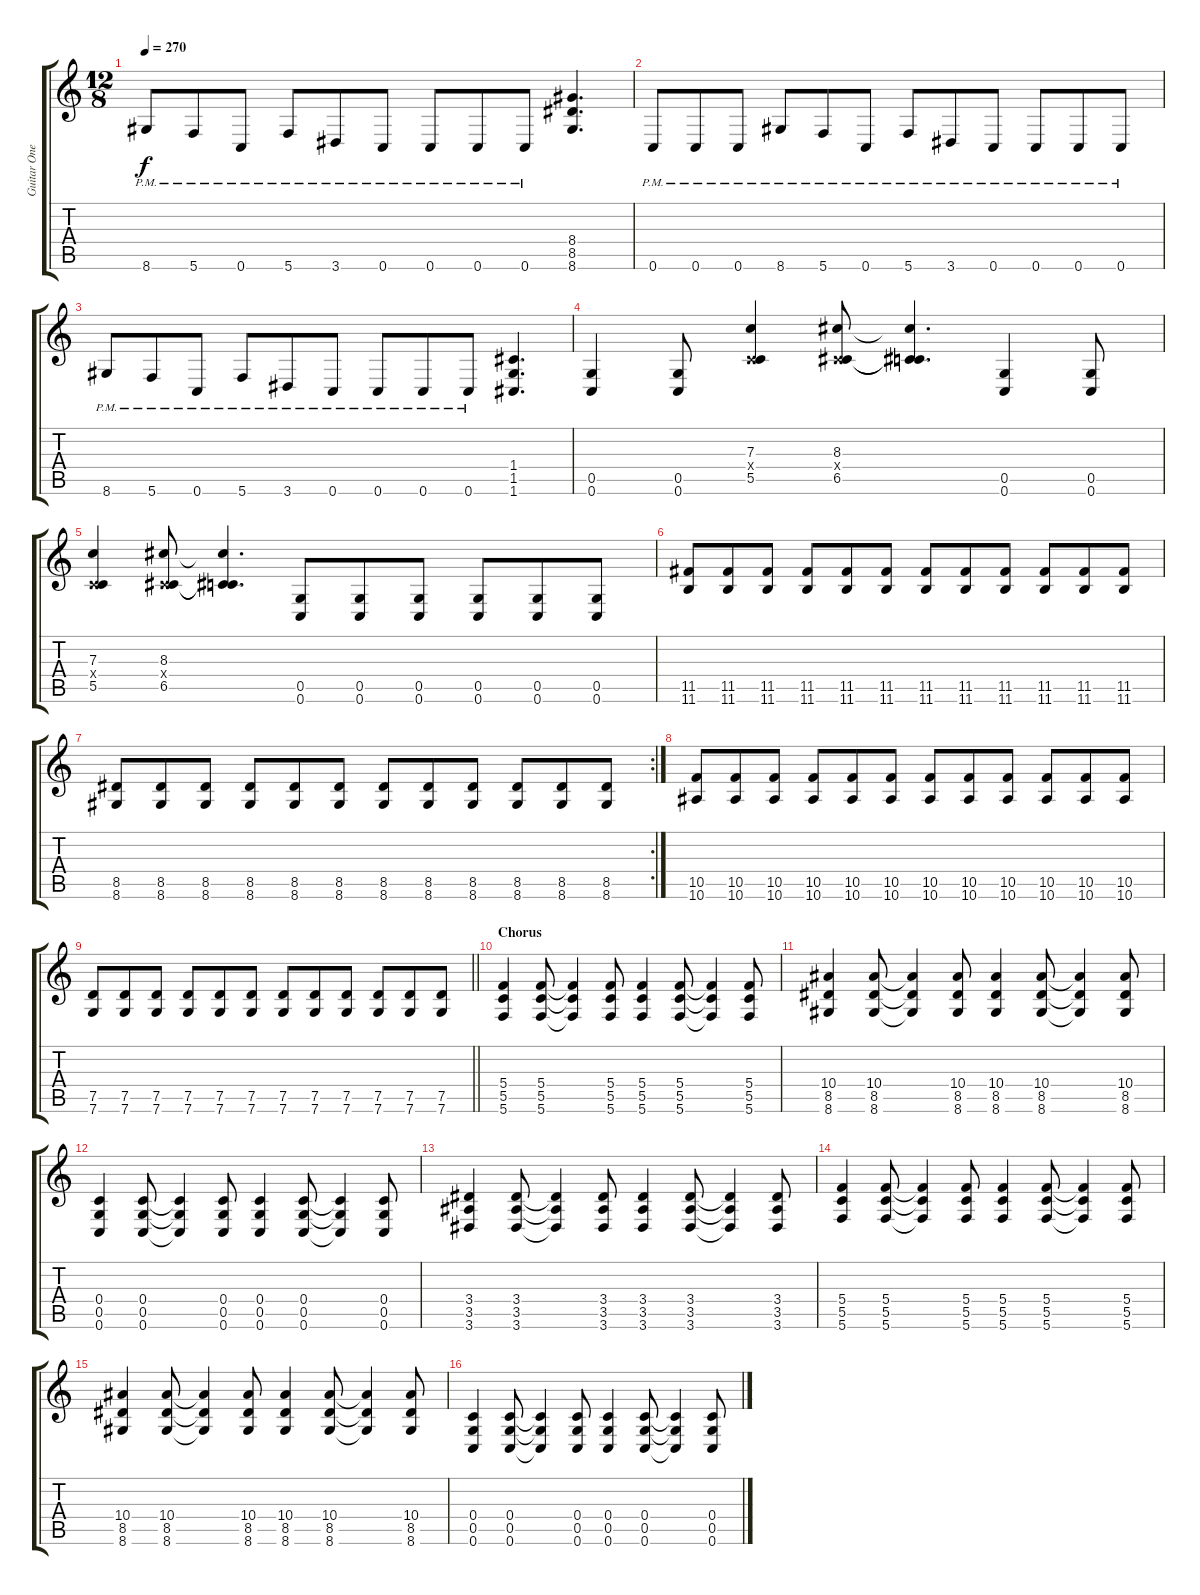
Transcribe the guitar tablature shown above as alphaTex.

\track ("Guitar One" "Guitar One") {instrument distortionguitar}
\staff {score tabs}
\tuning (D4 A3 F3 C3 G2 C2) {hide}
\ts (12 8)
\tempo 270
\clef g2
\ks c
8.6{pm}.8{dy f} 5.6{pm}.8 0.6{pm}.8 5.6{pm}.8 3.6{pm}.8 0.6{pm}.8 0.6{pm}.8 0.6{pm}.8 0.6{pm}.8 (8.4 8.5 8.6).4{d} |
0.6{pm}.8 0.6{pm}.8 0.6{pm}.8 8.6{pm}.8 5.6{pm}.8 0.6{pm}.8 5.6{pm}.8 3.6{pm}.8 0.6{pm}.8 0.6{pm}.8 0.6{pm}.8 0.6{pm}.8 |
8.6{pm}.8 5.6{pm}.8 0.6{pm}.8 5.6{pm}.8 3.6{pm}.8 0.6{pm}.8 0.6{pm}.8 0.6{pm}.8 0.6{pm}.8 (1.4 1.5 1.6).4{d} |
(0.5 0.6).4 (0.5 0.6).8 (7.3 0.4{x} 5.5).4 (8.3 0.4{x} 6.5).8 (8.3{t} 0.4{t} 6.5{t}).4{d} (0.5 0.6).4 (0.5 0.6).8 |
(7.3 0.4{x} 5.5).4 (8.3 0.4{x} 6.5).8 (8.3{t} 0.4{t} 6.5{t}).4{d} (0.5 0.6).8 (0.5 0.6).8 (0.5 0.6).8 (0.5 0.6).8 (0.5 0.6).8 (0.5 0.6).8 |
(11.5 11.6).8 (11.5 11.6).8 (11.5 11.6).8 (11.5 11.6).8 (11.5 11.6).8 (11.5 11.6).8 (11.5 11.6).8 (11.5 11.6).8 (11.5 11.6).8 (11.5 11.6).8 (11.5 11.6).8 (11.5 11.6).8 |
\rc 2
(8.5 8.6).8 (8.5 8.6).8 (8.5 8.6).8 (8.5 8.6).8 (8.5 8.6).8 (8.5 8.6).8 (8.5 8.6).8 (8.5 8.6).8 (8.5 8.6).8 (8.5 8.6).8 (8.5 8.6).8 (8.5 8.6).8 |
(10.5 10.6).8 (10.5 10.6).8 (10.5 10.6).8 (10.5 10.6).8 (10.5 10.6).8 (10.5 10.6).8 (10.5 10.6).8 (10.5 10.6).8 (10.5 10.6).8 (10.5 10.6).8 (10.5 10.6).8 (10.5 10.6).8 |
\barLineRight lightlight
(7.5 7.6).8 (7.5 7.6).8 (7.5 7.6).8 (7.5 7.6).8 (7.5 7.6).8 (7.5 7.6).8 (7.5 7.6).8 (7.5 7.6).8 (7.5 7.6).8 (7.5 7.6).8 (7.5 7.6).8 (7.5 7.6).8 |
\section ("" "Chorus")
(5.4 5.5 5.6).4 (5.4 5.5 5.6).8 (5.4{t} 5.5{t} 5.6{t}).4 (5.4 5.5 5.6).8 (5.4 5.5 5.6).4 (5.4 5.5 5.6).8 (5.4{t} 5.5{t} 5.6{t}).4 (5.4 5.5 5.6).8 |
(10.4 8.5 8.6).4 (10.4 8.5 8.6).8 (10.4{t} 8.5{t} 8.6{t}).4 (10.4 8.5 8.6).8 (10.4 8.5 8.6).4 (10.4 8.5 8.6).8 (10.4{t} 8.5{t} 8.6{t}).4 (10.4 8.5 8.6).8 |
(0.4 0.5 0.6).4 (0.4 0.5 0.6).8 (0.4{t} 0.5{t} 0.6{t}).4 (0.4 0.5 0.6).8 (0.4 0.5 0.6).4 (0.4 0.5 0.6).8 (0.4{t} 0.5{t} 0.6{t}).4 (0.4 0.5 0.6).8 |
(3.4 3.5 3.6).4 (3.4 3.5 3.6).8 (3.4{t} 3.5{t} 3.6{t}).4 (3.4 3.5 3.6).8 (3.4 3.5 3.6).4 (3.4 3.5 3.6).8 (3.4{t} 3.5{t} 3.6{t}).4 (3.4 3.5 3.6).8 |
(5.4 5.5 5.6).4 (5.4 5.5 5.6).8 (5.4{t} 5.5{t} 5.6{t}).4 (5.4 5.5 5.6).8 (5.4 5.5 5.6).4 (5.4 5.5 5.6).8 (5.4{t} 5.5{t} 5.6{t}).4 (5.4 5.5 5.6).8 |
(10.4 8.5 8.6).4 (10.4 8.5 8.6).8 (10.4{t} 8.5{t} 8.6{t}).4 (10.4 8.5 8.6).8 (10.4 8.5 8.6).4 (10.4 8.5 8.6).8 (10.4{t} 8.5{t} 8.6{t}).4 (10.4 8.5 8.6).8 |
(0.4 0.5 0.6).4 (0.4 0.5 0.6).8 (0.4{t} 0.5{t} 0.6{t}).4 (0.4 0.5 0.6).8 (0.4 0.5 0.6).4 (0.4 0.5 0.6).8 (0.4{t} 0.5{t} 0.6{t}).4 (0.4 0.5 0.6).8
